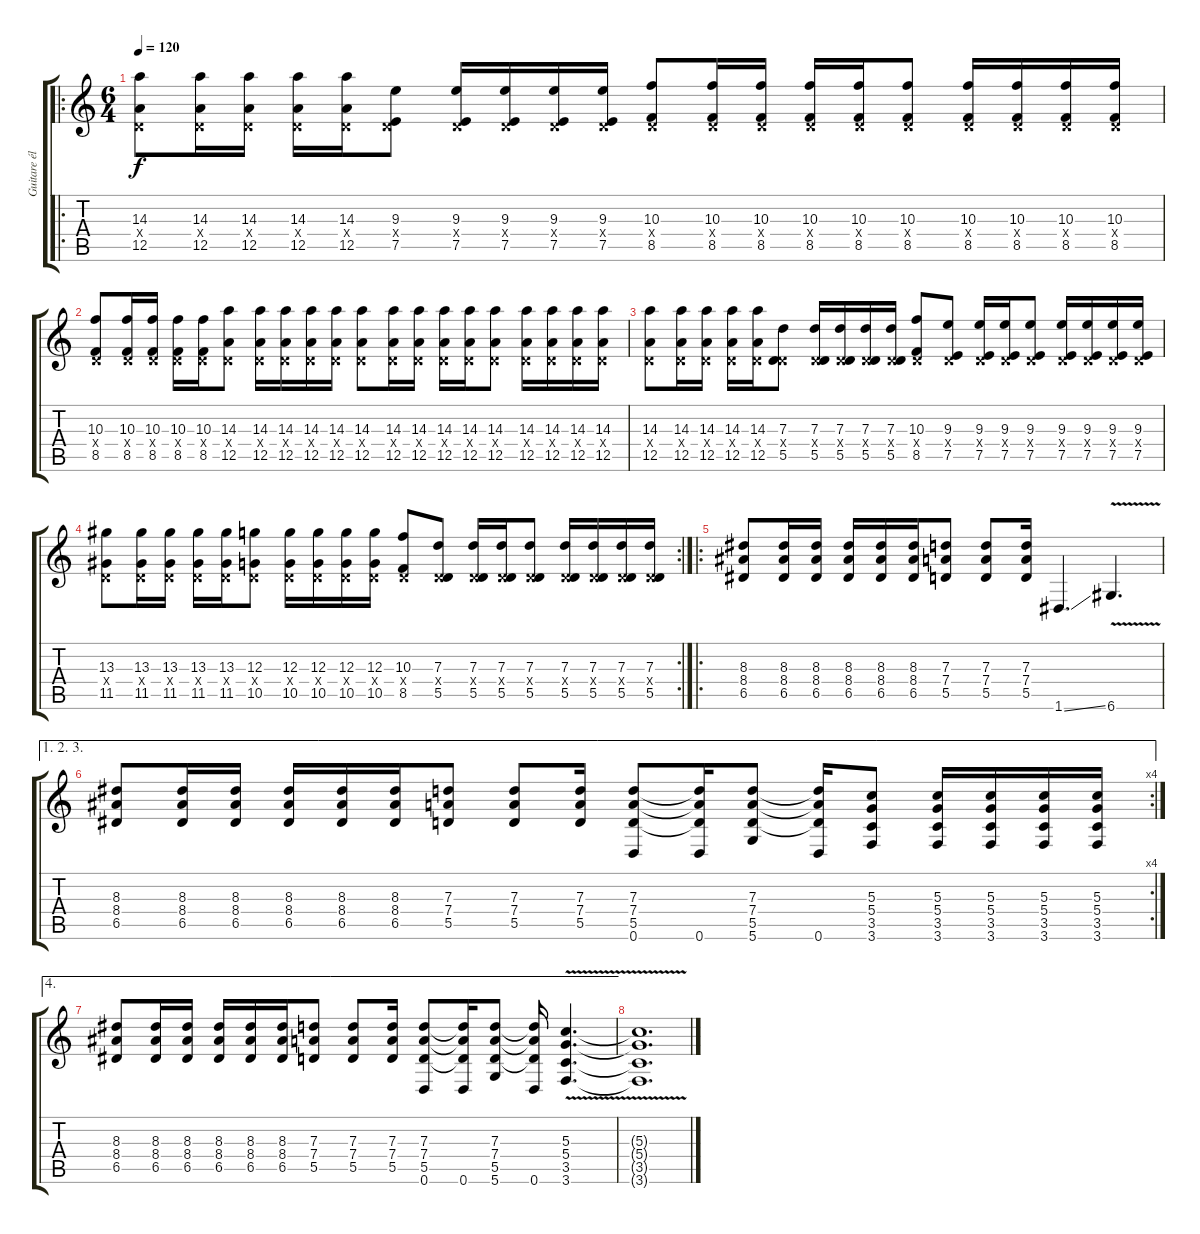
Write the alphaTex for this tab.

\track ("Guitare électrique 2" "Guitare él") {instrument distortionguitar}
\staff {score tabs}
\tuning (E4 B3 G3 D3 A2 D2) {hide}
\ro
\ts (6 4)
\tempo 120
\clef g2
\ks c
(14.3 0.4{x} 12.5).8{dy f} (14.3 0.4{x} 12.5).16 (14.3 0.4{x} 12.5).16 (14.3 0.4{x} 12.5).16 (14.3 0.4{x} 12.5).16 (9.3 0.4{x} 7.5).8 (9.3 0.4{x} 7.5).16 (9.3 0.4{x} 7.5).16 (9.3 0.4{x} 7.5).16 (9.3 0.4{x} 7.5).16 (10.3 0.4{x} 8.5).8 (10.3 0.4{x} 8.5).16 (10.3 0.4{x} 8.5).16 (10.3 0.4{x} 8.5).16 (10.3 0.4{x} 8.5).16 (10.3 0.4{x} 8.5).8 (10.3 0.4{x} 8.5).16 (10.3 0.4{x} 8.5).16 (10.3 0.4{x} 8.5).16 (10.3 0.4{x} 8.5).16 |
(10.3 0.4{x} 8.5).8 (10.3 0.4{x} 8.5).16 (10.3 0.4{x} 8.5).16 (10.3 0.4{x} 8.5).16 (10.3 0.4{x} 8.5).16 (14.3 0.4{x} 12.5).8 (14.3 0.4{x} 12.5).16 (14.3 0.4{x} 12.5).16 (14.3 0.4{x} 12.5).16 (14.3 0.4{x} 12.5).16 (14.3 0.4{x} 12.5).8 (14.3 0.4{x} 12.5).16 (14.3 0.4{x} 12.5).16 (14.3 0.4{x} 12.5).16 (14.3 0.4{x} 12.5).16 (14.3 0.4{x} 12.5).8 (14.3 0.4{x} 12.5).16 (14.3 0.4{x} 12.5).16 (14.3 0.4{x} 12.5).16 (14.3 0.4{x} 12.5).16 |
(14.3 0.4{x} 12.5).8 (14.3 0.4{x} 12.5).16 (14.3 0.4{x} 12.5).16 (14.3 0.4{x} 12.5).16 (14.3 0.4{x} 12.5).16 (7.3 0.4{x} 5.5).8 (7.3 0.4{x} 5.5).16 (7.3 0.4{x} 5.5).16 (7.3 0.4{x} 5.5).16 (7.3 0.4{x} 5.5).16 (10.3 0.4{x} 8.5).8 (9.3 0.4{x} 7.5).8 (9.3 0.4{x} 7.5).16 (9.3 0.4{x} 7.5).16 (9.3 0.4{x} 7.5).8 (9.3 0.4{x} 7.5).16 (9.3 0.4{x} 7.5).16 (9.3 0.4{x} 7.5).16 (9.3 0.4{x} 7.5).16 |
\rc 2
(13.3 0.4{x} 11.5).8 (13.3 0.4{x} 11.5).16 (13.3 0.4{x} 11.5).16 (13.3 0.4{x} 11.5).16 (13.3 0.4{x} 11.5).16 (12.3 0.4{x} 10.5).8 (12.3 0.4{x} 10.5).16 (12.3 0.4{x} 10.5).16 (12.3 0.4{x} 10.5).16 (12.3 0.4{x} 10.5).16 (10.3 0.4{x} 8.5).8 (7.3 0.4{x} 5.5).8 (7.3 0.4{x} 5.5).16 (7.3 0.4{x} 5.5).16 (7.3 0.4{x} 5.5).8 (7.3 0.4{x} 5.5).16 (7.3 0.4{x} 5.5).16 (7.3 0.4{x} 5.5).16 (7.3 0.4{x} 5.5).16 |
\ro
(8.3 8.4 6.5).8 (8.3 8.4 6.5).16 (8.3 8.4 6.5).16 (8.3 8.4 6.5).16 (8.3 8.4 6.5).16 (8.3 8.4 6.5).16 (7.3 7.4 5.5).8 (7.3 7.4 5.5).8 (7.3 7.4 5.5).16 1.6{ss}.4{d} 6.6{v}.4{d} |
\ae (1 2 3)
\rc 4
(8.3 8.4 6.5).8 (8.3 8.4 6.5).16 (8.3 8.4 6.5).16 (8.3 8.4 6.5).16 (8.3 8.4 6.5).16 (8.3 8.4 6.5).16 (7.3 7.4 5.5).8 (7.3 7.4 5.5).8 (7.3 7.4 5.5).16 (7.3 7.4 5.5 0.6).8 (7.3{t} 7.4{t} 5.5{t} 0.6).16 (7.3 7.4 5.5 5.6).8 (7.3{t} 7.4{t} 5.5{t} 0.6).16 (5.3 5.4 3.5 3.6).8 (5.3 5.4 3.5 3.6).16 (5.3 5.4 3.5 3.6).16 (5.3 5.4 3.5 3.6).16 (5.3 5.4 3.5 3.6).16 |
\ae 4
(8.3 8.4 6.5).8 (8.3 8.4 6.5).16 (8.3 8.4 6.5).16 (8.3 8.4 6.5).16 (8.3 8.4 6.5).16 (8.3 8.4 6.5).16 (7.3 7.4 5.5).8 (7.3 7.4 5.5).8 (7.3 7.4 5.5).16 (7.3 7.4 5.5 0.6).8 (7.3{t} 7.4{t} 5.5{t} 0.6).16 (7.3 7.4 5.5 5.6).8 (7.3{t} 7.4{t} 5.5{t} 0.6).16 (5.3{v} 5.4{v} 3.5{v} 3.6{v}).4{d} |
(5.3{t} 5.4{t} 3.5{t} 3.6{t}).1{d}
